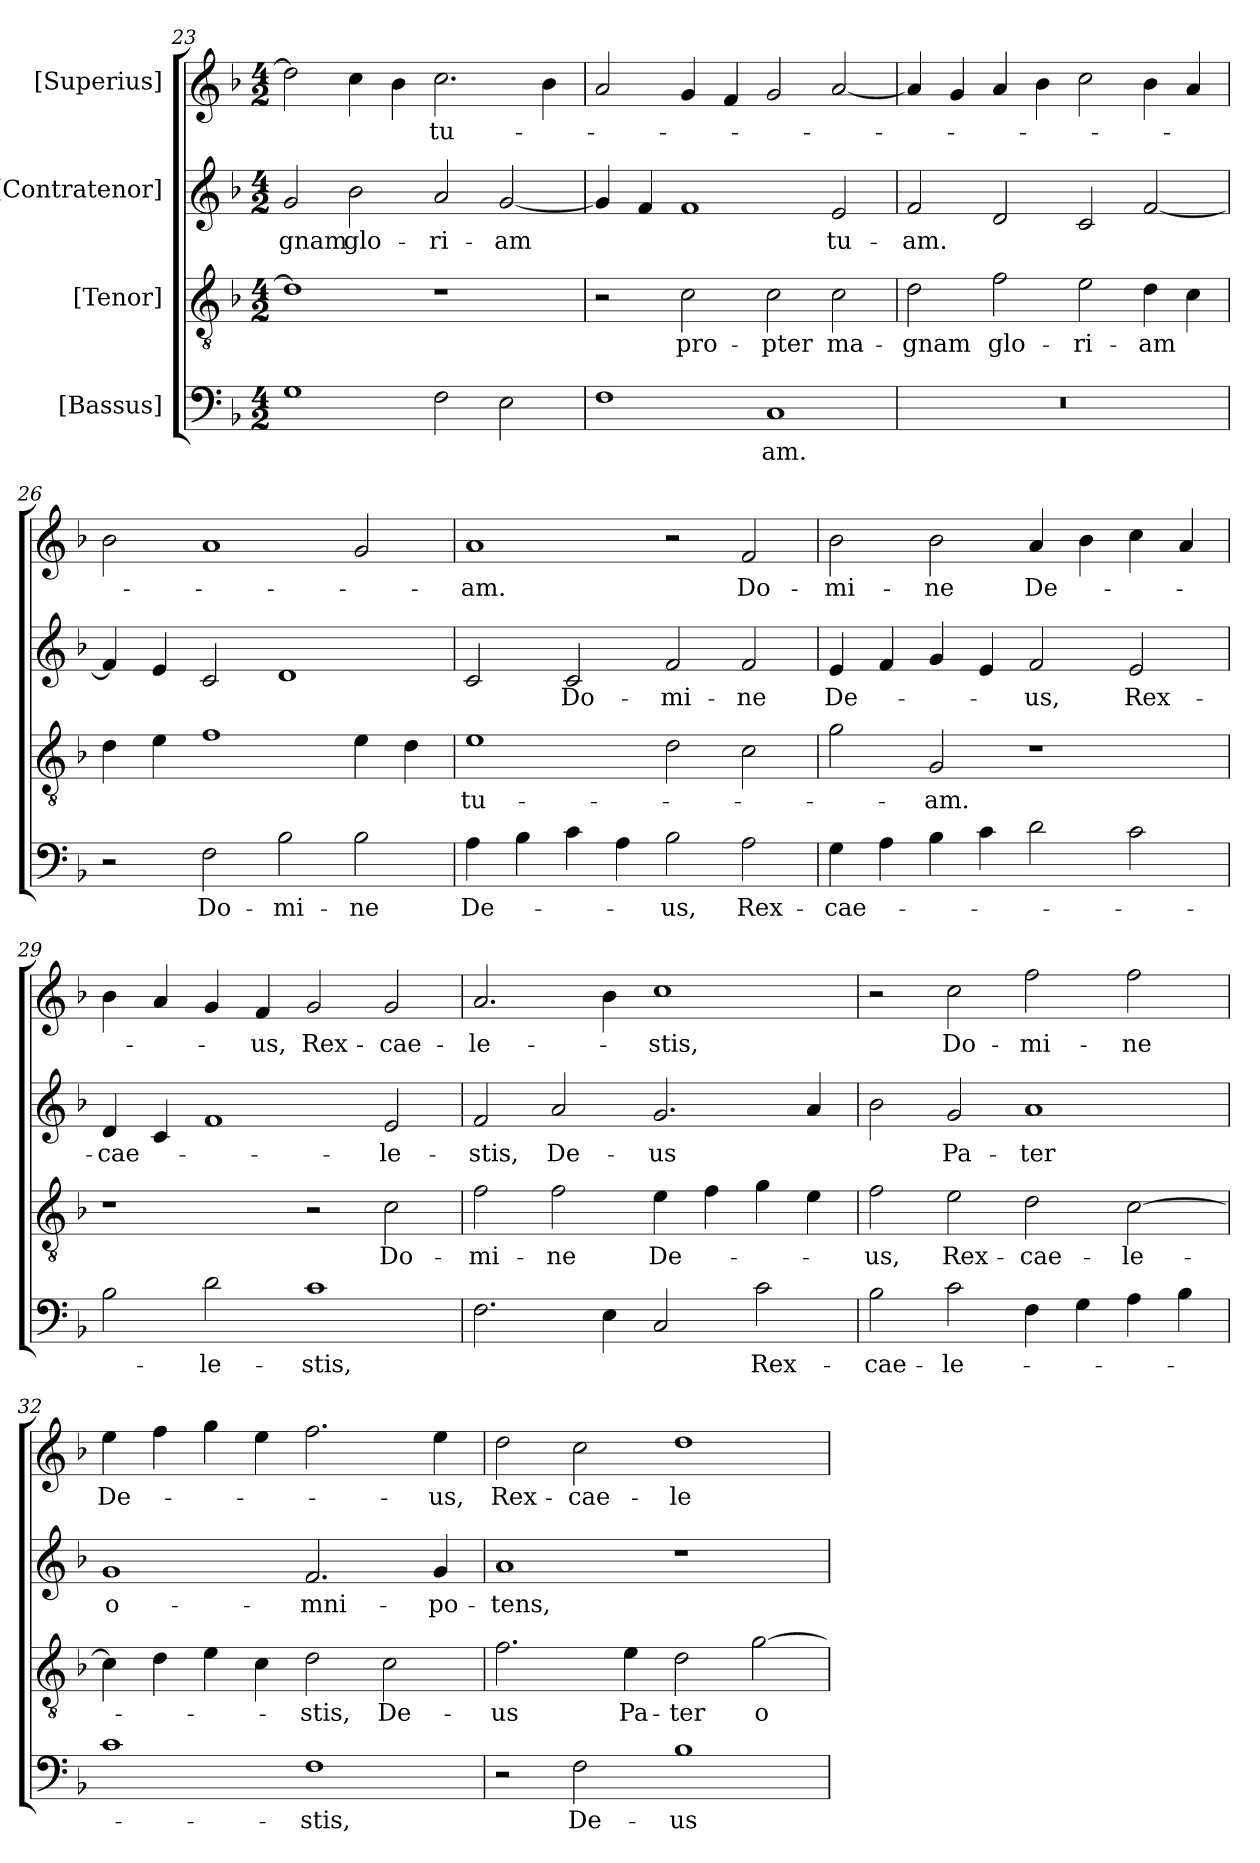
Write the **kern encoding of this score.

**kern	**text	**kern	**text	**kern	**text	**kern	**text
*part4	*part4	*part3	*part3	*part2	*part2	*part1	*part1
*staff4	*staff4	*staff3	*staff3	*staff2	*staff2	*staff1	*staff1
*I"[Bassus]	*	*I"[Tenor]	*	*I"[Contratenor]	*	*I"[Superius]	*
*clefF4	*	*clefGv2	*	*clefG2	*	*clefG2	*
*k[b-]	*	*k[b-]	*	*k[b-]	*	*k[b-]	*
*M4/2	*	*M4/2	*	*M4/2	*	*M4/2	*
=23	=23	=23	=23	=23	=23	=23	=23
1G\	.	1d\]	.	2g/	-gnam	2dd\]	.
.	.	.	.	2b-\	glo-	4cc\	.
.	.	.	.	.	.	4b-\	.
2F\	.	1r	.	2a/	-ri-	2.cc\	tu-
2E\	.	.	.	[2g/	-am	.	.
.	.	.	.	.	.	4b-\	.
=24	=24	=24	=24	=24	=24	=24	=24
1F\	.	2r	.	4g/]	.	2a/	.
.	.	.	.	4f/	.	.	.
.	.	2c\	pro-	1f/	.	4g/	.
.	.	.	.	.	.	4f/	.
1C/	-am.	2c\	-pter	.	.	2g/	.
.	.	2c\	ma-	2e/	tu-	[2a/	.
=25	=25	=25	=25	=25	=25	=25	=25
0r	.	2d\	-gnam	2f/	-am.	4a/]	.
.	.	.	.	.	.	4g/	.
.	.	2f\	glo-	2d/	.	4a/	.
.	.	.	.	.	.	4b-\	.
.	.	2e\	-ri-	2c/	.	2cc\	.
.	.	4d\	-am	[2f/	.	4b-\	.
.	.	4c\	.	.	.	4a/	.
=26	=26	=26	=26	=26	=26	=26	=26
2r	.	4d\	.	4f/]	.	2b-\	.
.	.	4e\	.	4e/	.	.	.
2F\	Do-	1f\	.	2c/	.	1a/	.
2B-\	-mi-	.	.	1d/	.	.	.
2B-\	-ne	4e\	.	.	.	2g/	.
.	.	4d\	.	.	.	.	.
=27	=27	=27	=27	=27	=27	=27	=27
4A\	De-	1e\	tu-	2c/	.	1a/	-am.
4B-\	.	.	.	.	.	.	.
4c\	.	.	.	2c/	Do-	.	.
4A\	.	.	.	.	.	.	.
2B-\	-us,	2d\	.	2f/	-mi-	2r	.
2A\	Rex-	2c\	.	2f/	-ne	2f/	Do-
=28	=28	=28	=28	=28	=28	=28	=28
4G\	cae-	2g\	.	4e/	De-	2b-\	-mi-
4A\	.	.	.	4f/	.	.	.
4B-\	.	2G/	-am.	4g/	.	2b-\	-ne
4c\	.	.	.	4e/	.	.	.
2d\	.	1r	.	2f/	-us,	4a/	De-
.	.	.	.	.	.	4b-\	.
2c\	.	.	.	2e/	Rex-	4cc\	.
.	.	.	.	.	.	4a/	.
=29	=29	=29	=29	=29	=29	=29	=29
2B-\	.	1r	.	4d/	cae-	4b-\	.
.	.	.	.	4c/	.	4a/	.
2d\	-le-	.	.	1f/	.	4g/	.
.	.	.	.	.	.	4f/	-us,
1c\	-stis,	2r	.	.	.	2g/	Rex-
.	.	2c\	Do-	2e/	-le-	2g/	cae-
=30	=30	=30	=30	=30	=30	=30	=30
2.F\	.	2f\	-mi-	2f/	-stis,	2.a/	-le-
.	.	2f\	-ne	2a/	De-	.	.
4E\	.	.	.	.	.	4b-\	.
2C/	.	4e\	De-	2.g/	-us	1cc\	-stis,
.	.	4f\	.	.	.	.	.
2c\	Rex-	4g\	.	.	.	.	.
.	.	4e\	.	4a/	.	.	.
=31	=31	=31	=31	=31	=31	=31	=31
2B-\	cae-	2f\	-us,	2b-\	.	2r	.
2c\	-le-	2e\	Rex-	2g/	Pa-	2cc\	Do-
4F\	.	2d\	cae-	1a/	-ter	2ff\	-mi-
4G\	.	.	.	.	.	.	.
4A\	.	[2c\	-le-	.	.	2ff\	-ne
4B-\	.	.	.	.	.	.	.
=32	=32	=32	=32	=32	=32	=32	=32
1c\	.	4c\]	.	1g/	o-	4ee\	De-
.	.	4d\	.	.	.	4ff\	.
.	.	4e\	.	.	.	4gg\	.
.	.	4c\	.	.	.	4ee\	.
1F\	-stis,	2d\	-stis,	2.f/	-mni-	2.ff\	.
.	.	2c\	De-	.	.	.	.
.	.	.	.	4g/	-po-	4ee\	-us,
=33	=33	=33	=33	=33	=33	=33	=33
2r	.	2.f\	-us	1a/	-tens,	2dd\	Rex-
2F\	De-	.	.	.	.	2cc\	cae-
.	.	4e\	Pa-	.	.	.	.
1B-\	-us	2d\	-ter	1r	.	1dd\	-le-
.	.	[2g\	o-	.	.	.	.
=	=	=	=	=	=	=	=
*-	*-	*-	*-	*-	*-	*-	*-
